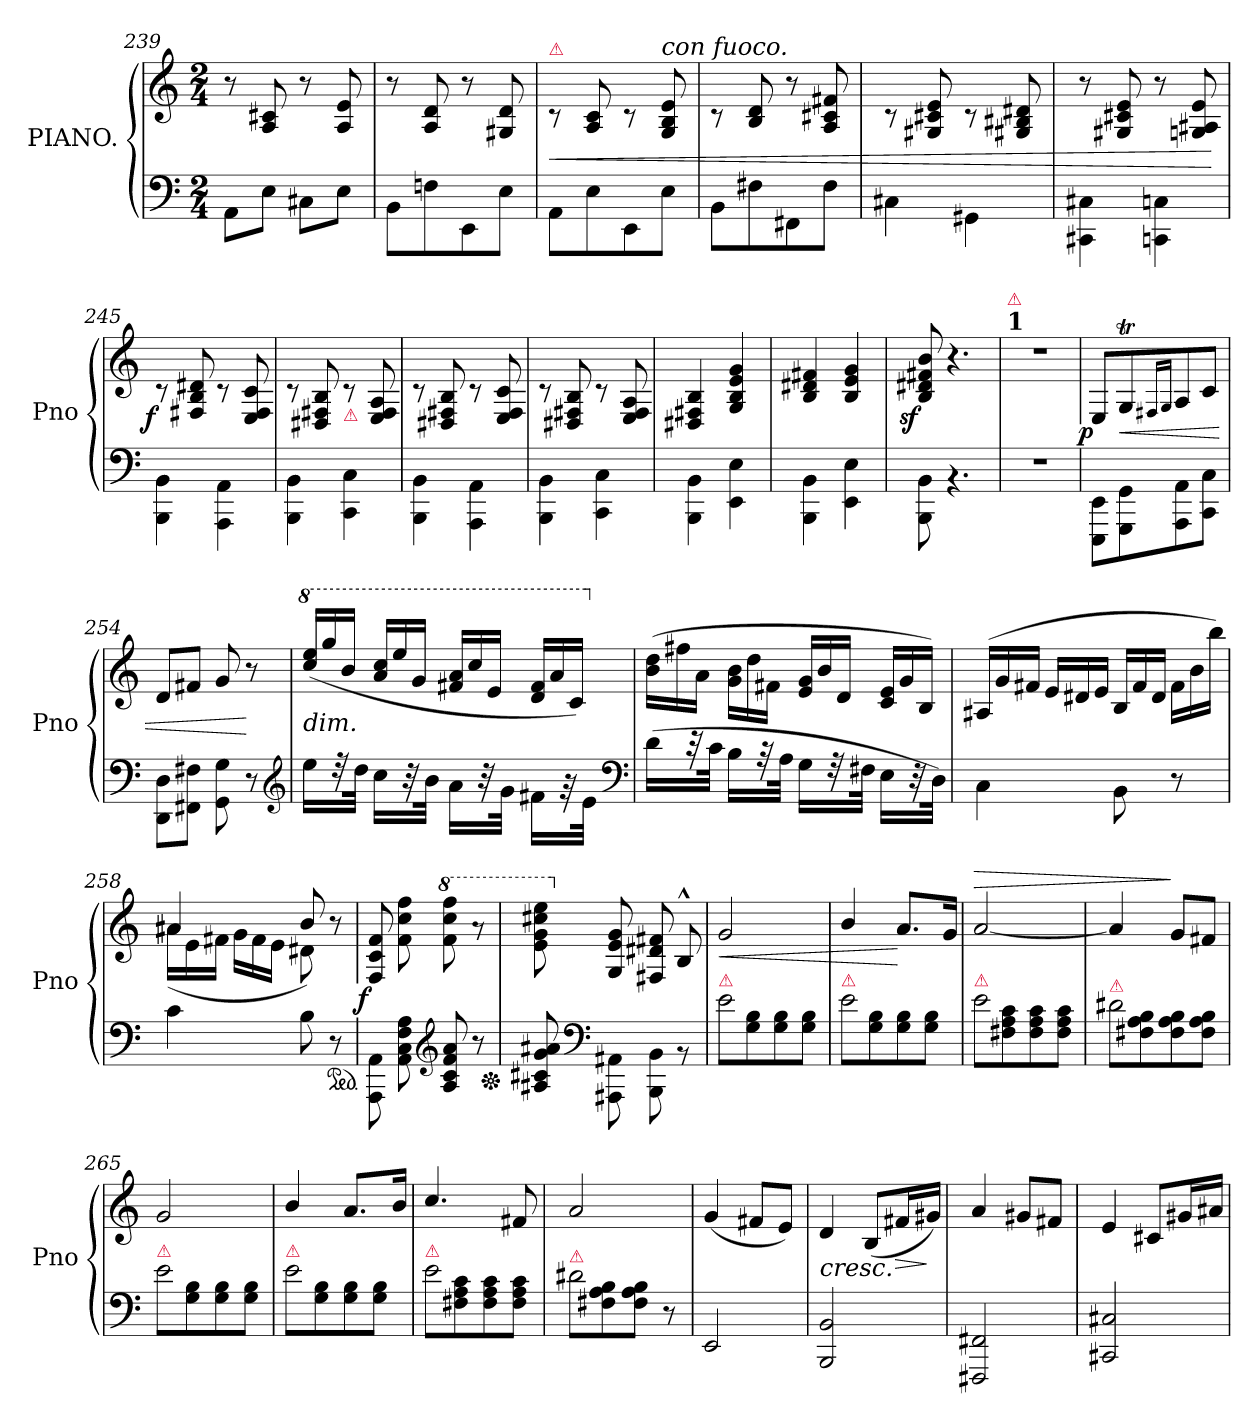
**kern	**kern	**dynam
*part1	*part1	*part1
*staff2	*staff1	*staff1/2
*I"PIANO.	*	*
*I'Pno	*	*
*clefF4	*clefG2	*
*k[]	*k[]	*
*M2/4	*M2/4	*
=239	=239	=239
8AA\L	8r	.
8EJ	8A 8c#X	.
8C#XL	8r	.
8EJ	8A 8e	.
=240	=240	=240
8BB\L	8r	.
8Fn	8A 8d	.
8EE	8r	.
8EJ	8G#X 8d	.
=241	=241	=241
!	!LO:TX:a:i:color=crimson:t=⚠	!
8AA\L	8rc	<
8E	8A/ 8c/	.
8EE	8rc	.
!	!LO:TX:a:i:t=con fuoco.	!
8E\J	8G/ 8B/ 8e/	.
=242	=242	=242
8BB\L	8rc	.
8F#X	8B/ 8d/	.
8FF#X	8r	.
8F#\J	8A/ 8c#X/ 8f#X/	.
=243	=243	=243
4C#X\	8rc	.
.	8G#X/ 8c#X/ 8e/	.
4GG#X\	8rc	.
.	8G#X/ 8B#X/ 8d#X/	.
=244	=244	=244
4CC#X\ 4C#X\	8r	.
.	8G#X 8c#X 8e	.
4CCn\ 4Cn\	8r	.
.	8Gn 8A#X 8e	.
.	.	[
=245	=245	=245
!	!	!LO:DY:rj
4BBB\ 4BB\	8rc	f
.	8F#X/ 8B/ 8d#X/	.
4AAA\ 4AA\	8rc	.
.	8E/ 8F#/ 8c/	.
=246	=246	=246
4BBB\ 4BB\	8rc	.
.	8D#X/ 8F#X/ 8B/	.
!	!LO:TX:b:i:color=crimson:t=⚠	!
4CC\ 4C\	8rc	.
.	8E/ 8F#/ 8A/	.
=247	=247	=247
4BBB\ 4BB\	8rc	.
.	8D#X/ 8F#X/ 8B/	.
4AAA\ 4AA\	8rc	.
.	8E/ 8F#/ 8c/	.
=248	=248	=248
4BBB\ 4BB\	8rc	.
.	8D#X/ 8F#X/ 8B/	.
4CC\ 4C\	8rc	.
.	8E/ 8F#/ 8A/	.
=249	=249	=249
4BBB\ 4BB\	4D#X/ 4F#X/ 4B/	.
4EE\ 4E\	4G/ 4B/ 4e/ 4g/	.
=250	=250	=250
4BBB\ 4BB\	4B 4d#X 4f#X	.
4EE\ 4E\	4B 4e 4g	.
=251	=251	=251
!	!	!LO:DY:rj
8BBB\ 8BB\	8B/ 8d#X/ 8f#X/ 8b/	sf
4.rBB	4.r	.
=252	=252	=252
!	!LO:TX:a:B:t=1	!
!	!LO:TX:a:color=crimson:t=⚠	!
2rF	2rdd	.
=253	=253	=253
!	!	!LO:DY:rj
8EEE\ 8EE\L	8E/L	p
8GGG\ 8GG\	8GT/	<
.	16qqF#X/LL	.
.	16qqG/JJ	.
8AAA\ 8AA\	8A/	.
8CC\ 8C\J	8c/J	.
=254	=254	=254
8DD\ 8D\L	8dL	.
8FF#X 8F#XJ	8f#XJ	.
8GG\ 8G\	8g	.
8r	8r	[
*clefG2	*	*
=255	=255	=255
*	*8va	*
*	*Xtuplet	*
!	!LO:TX:c:i:t=dim.	!
16eeLL	(>24ccc/ 24eee/LL	.
.	24ggg	.
32rdd	.	.
.	24bbJJ	.
32ddJJk	.	.
16ccLL	24aa/ 24ccc/LL	.
.	24eee	.
32r	.	.
.	24ggJJ	.
32bJJk	.	.
16a\LL	24ff#X/ 24aa/LL	.
.	24ccc	.
32r	.	.
.	24eeJJ	.
32gJJk	.	.
16f#X\LL	24dd/ 24ff#/LL	.
.	24aa	.
32rg	.	.
.	24ccJJ)	.
32eJJk	.	.
*clefF4	*	*
=256	=256	=256
*	*X8va	*
(>16dLL	(>24b 24ddLL	.
.	24ff#X	.
32rc	.	.
.	24aJJ	.
32cJJk	.	.
16BLL	24g\ 24b\LL	.
.	24dd	.
32rA	.	.
.	24f#XJJ	.
32AJJk	.	.
16GLL	24e 24gLL	.
.	24b	.
32rF	.	.
.	24dJJ	.
32F#XJJk	.	.
16ELL	24c 24eLL	.
.	24g	.
32r	.	.
.	24BJJ)	.
32DJJk)	.	.
=257	=257	=257
4C\	(>24A#XLL	.
.	24g	.
.	24f#XJJ	.
.	24eLL	.
.	24d#X	.
.	24eJJ	.
8BB\	24BLL	.
.	24f#	.
.	24d#JJ	.
8r	24f#\LL	.
.	24b	.
.	24bbJJ)	.
=258	=258	=258
*	*^	*
4c	4a#X	(>24a#XLL	.
.	.	24e	.
.	.	24f#XJJ	.
.	.	24gLL	.
.	.	24f#	.
.	.	24eJJ	.
8B	8b)	8d#X	.
8r	8r	8ryy	.
*ped	*	*	*
=259	=259	=259	=259
!	!	!	!LO:DY:rj
*	*v	*v	*
8AAA\ 8AA\	8F/ 8c/ 8f/	f
8AA 8C 8F 8A	8f 8cc 8ff	.
*clefG2	*	*
*	*8va	*
8A 8c 8f 8a	8ff\ 8ccc\ 8fff\	.
8r	8raa	.
*Xped	*	*
=260	=260	=260
8A#X 8c#X 8g 8a#X	8ee\ 8gg\ 8ccc#X\ 8eee\	.
*clefF4	*	*
*	*X8va	*
8AAA#X\ 8AA#X\	8G/ 8e/ 8g/	.
8BBB\ 8BB\	8F#X 8d#X 8f#X	.
8rBB	8B^^>/	.
=261	=261	=261
!LO:TX:a:color=crimson:t=⚠	!	!
!LO:N:vis=2	!	!
8e\	2g	<
8G\ 8B\	.	.
8G\ 8B\	.	.
8G\ 8B\J	.	.
=262	=262	=262
!LO:TX:a:color=crimson:t=⚠	!	!
!LO:N:vis=2	!	!
8e\	4b/	.
8G\ 8B\	.	.
8G\ 8B\	8.aL	[
8G\ 8B\J	.	.
.	16gJk	.
=263	=263	=263
!LO:TX:a:color=crimson:t=⚠	!	!
!LO:N:vis=2	!	!LO:HP:a
8e\	[2a	>
8F#X\ 8A\ 8c\	.	.
8F#\ 8A\ 8c\	.	.
8F#\ 8A\ 8c\J	.	.
=264	=264	=264
!LO:TX:a:color=crimson:t=⚠	!	!
!LO:N:vis=2	!	!
8d#X\	4a]	.
8F#X\ 8A\ 8B\	.	.
8F#\ 8A\ 8B\	8gL	]
8F#\ 8A\ 8B\J	8f#XJ	.
=265	=265	=265
!LO:TX:a:color=crimson:t=⚠	!	!
!LO:N:vis=2	!	!
8e\	2g	.
8G\ 8B\	.	.
8G\ 8B\	.	.
8G\ 8B\J	.	.
=266	=266	=266
!LO:TX:a:color=crimson:t=⚠	!	!
!LO:N:vis=2	!	!
8e\	4b/	.
8G\ 8B\	.	.
8G\ 8B\	8.a/L	.
8G\ 8B\J	.	.
.	16bJk	.
=267	=267	=267
!LO:TX:a:color=crimson:t=⚠	!	!
!LO:N:vis=2	!	!
8e\	4.cc/	.
8F#X\ 8A\ 8c\	.	.
8F#\ 8A\ 8c\	.	.
8F#\ 8A\ 8c\J	8f#X/	.
=268	=268	=268
!LO:TX:a:color=crimson:t=⚠	!	!
!LO:N:vis=2	!	!
8d#X\	2a	.
8F#X\ 8A\ 8B\	.	.
8F#\ 8A\ 8B\J	.	.
8r	.	.
=269	=269	=269
2EE	(<4g	.
.	8f#XL	.
.	8eJ)	.
=270	=270	=270
!	!LO:TX:c:i:t=cresc.	!
2BBB 2BB	4d	.
.	(<8BL	.
.	16f#XL	>
.	16g#XJJ)	]
=271	=271	=271
2FFF#X 2FF#X	4a	.
.	8g#XL	.
.	8f#XJ	.
=272	=272	=272
2CC#X 2C#X	4e	.
.	8c#XL	.
.	16g#XL	.
.	16a#XJJ	.
=	=	=
*-	*-	*-
